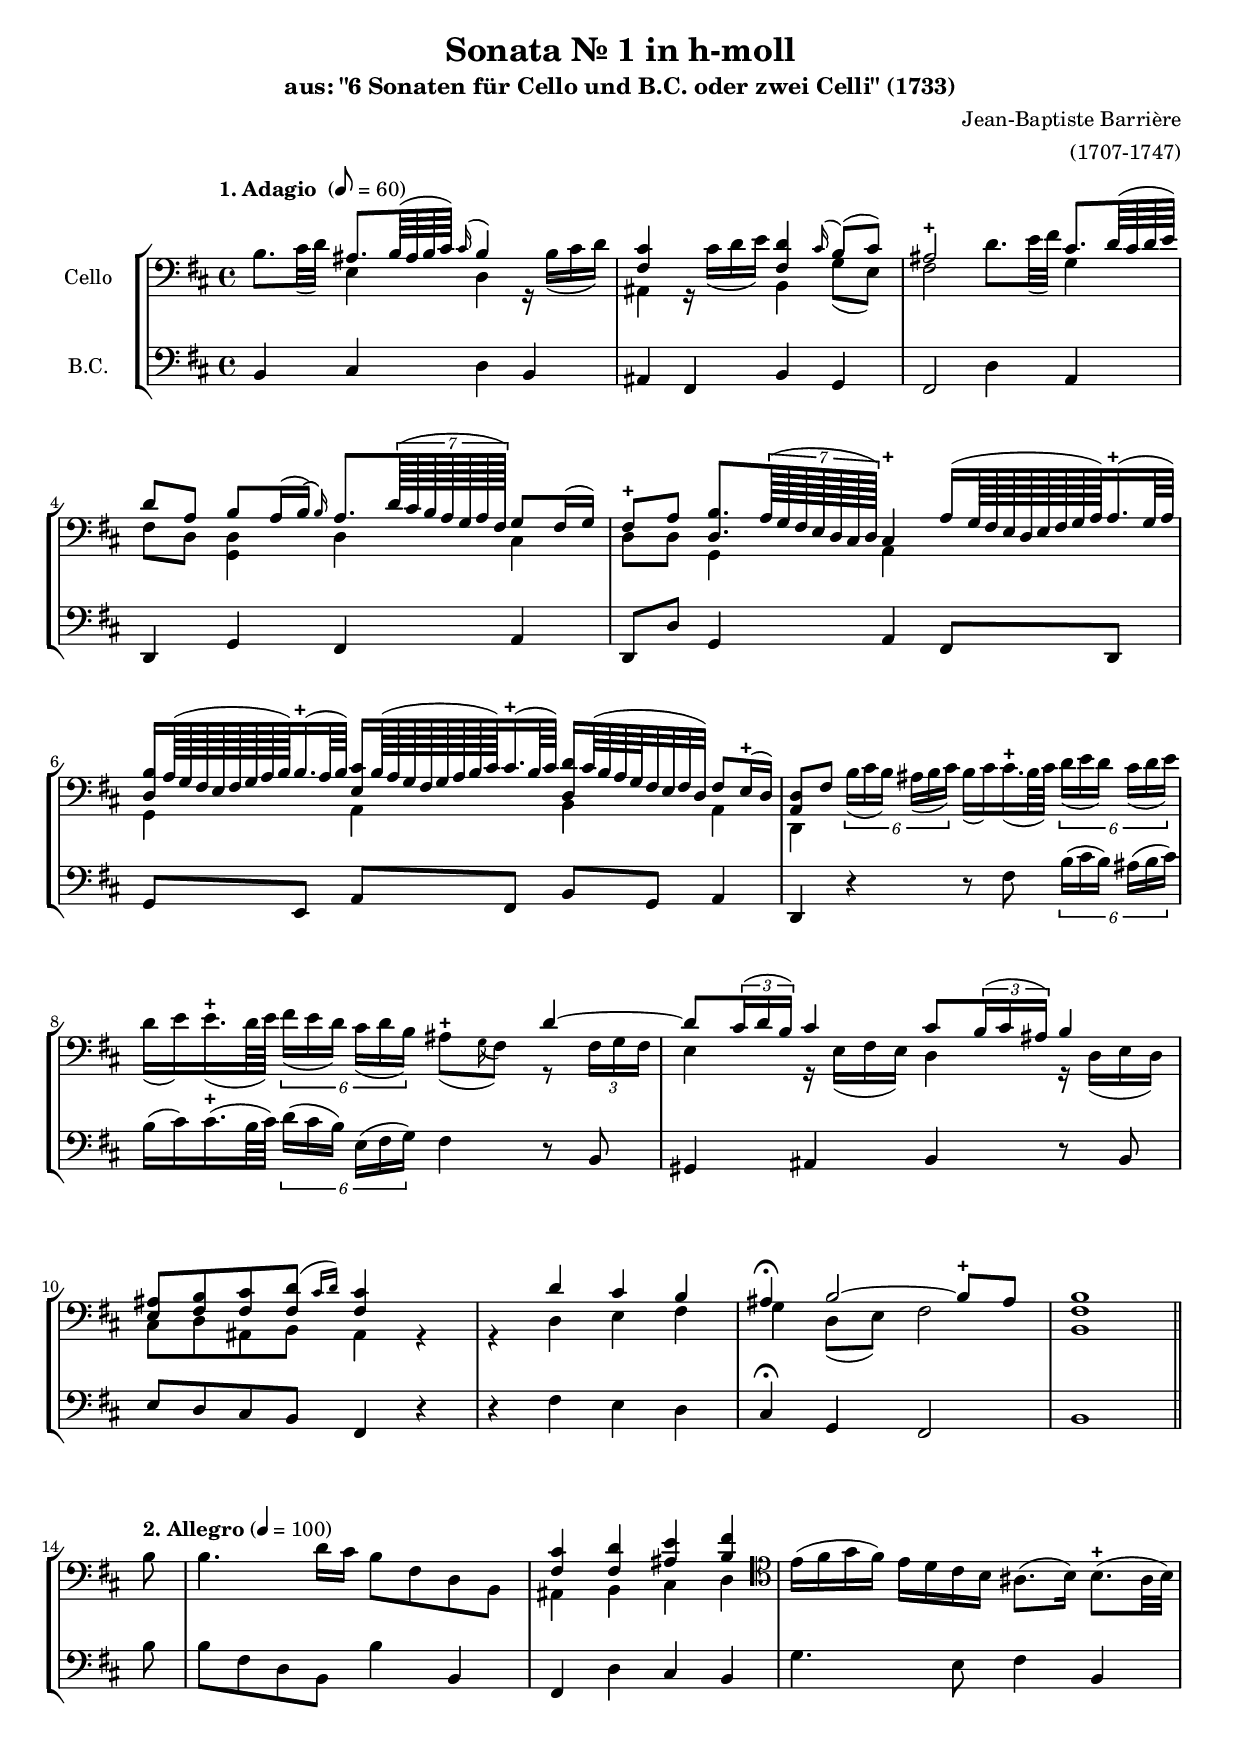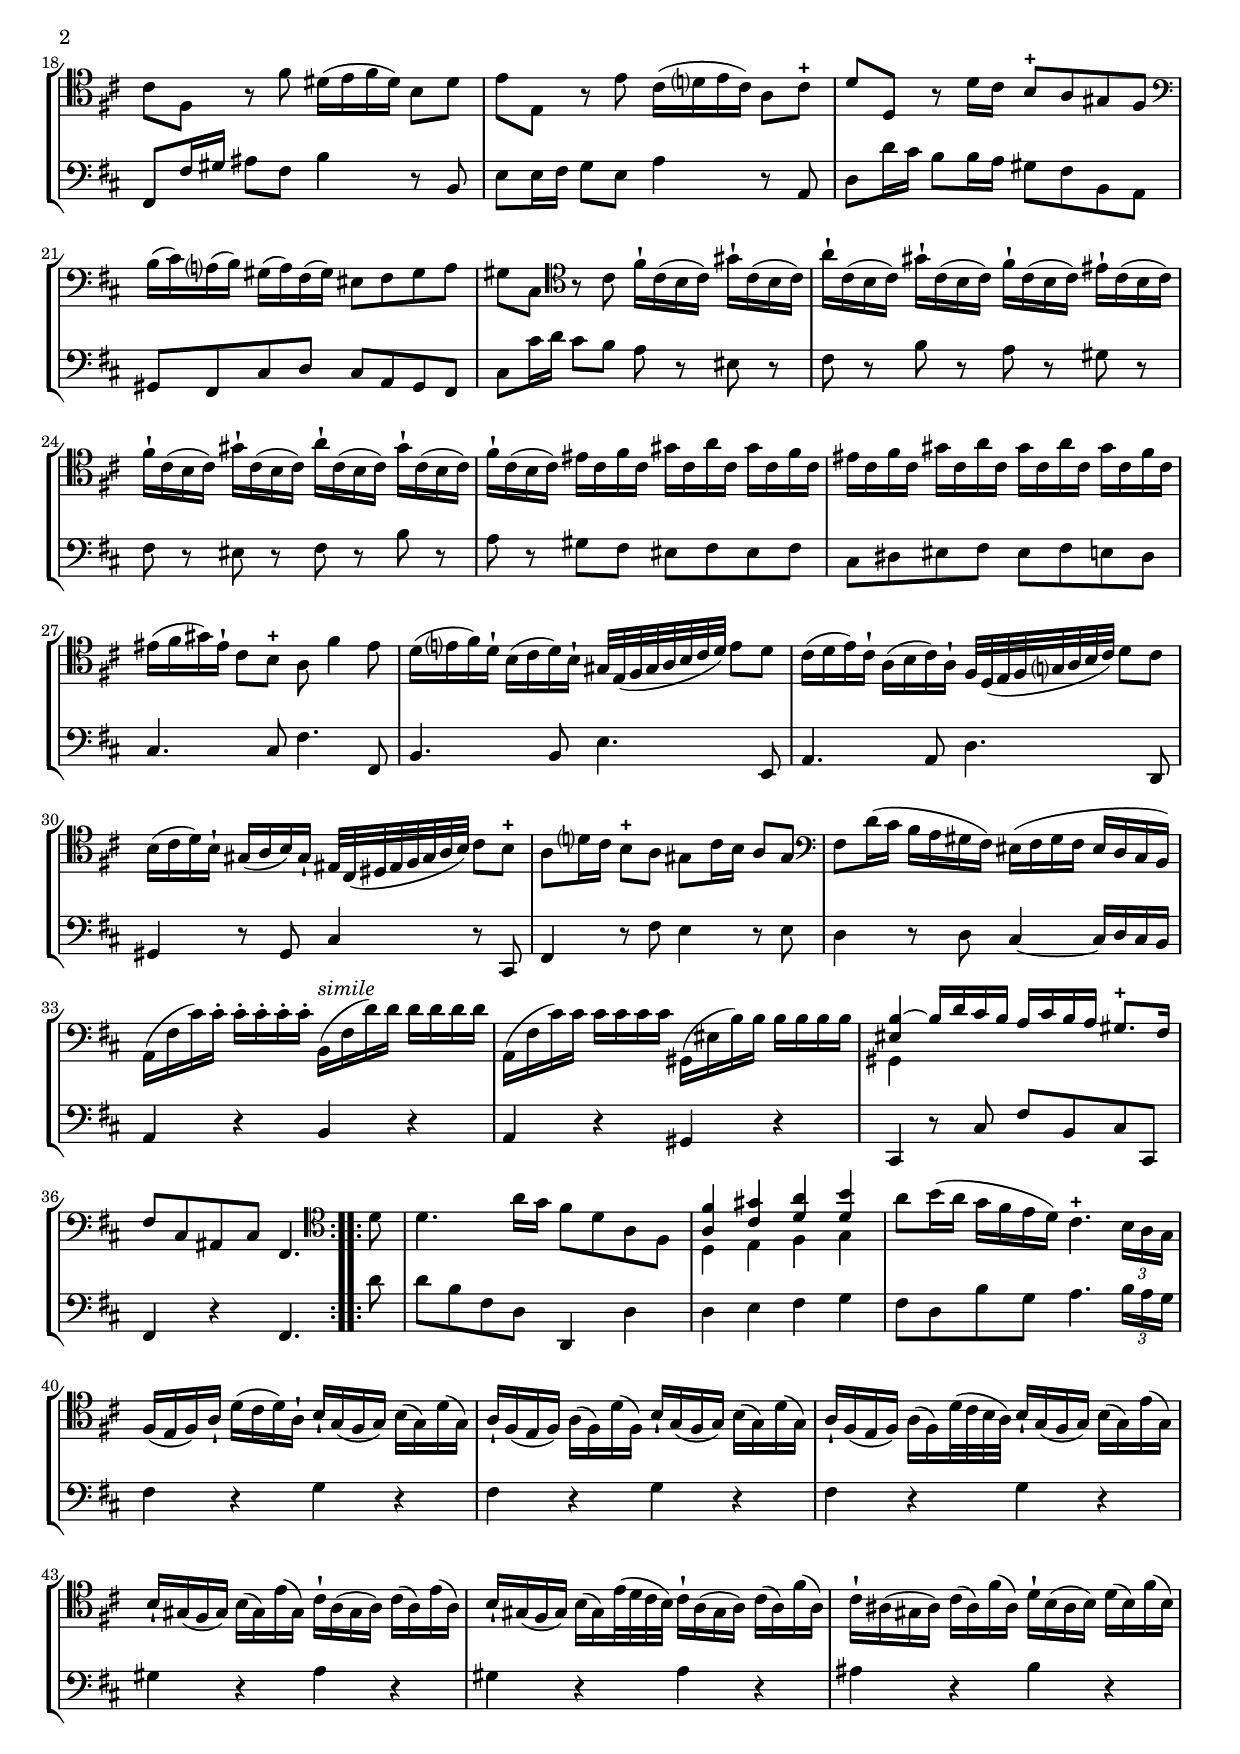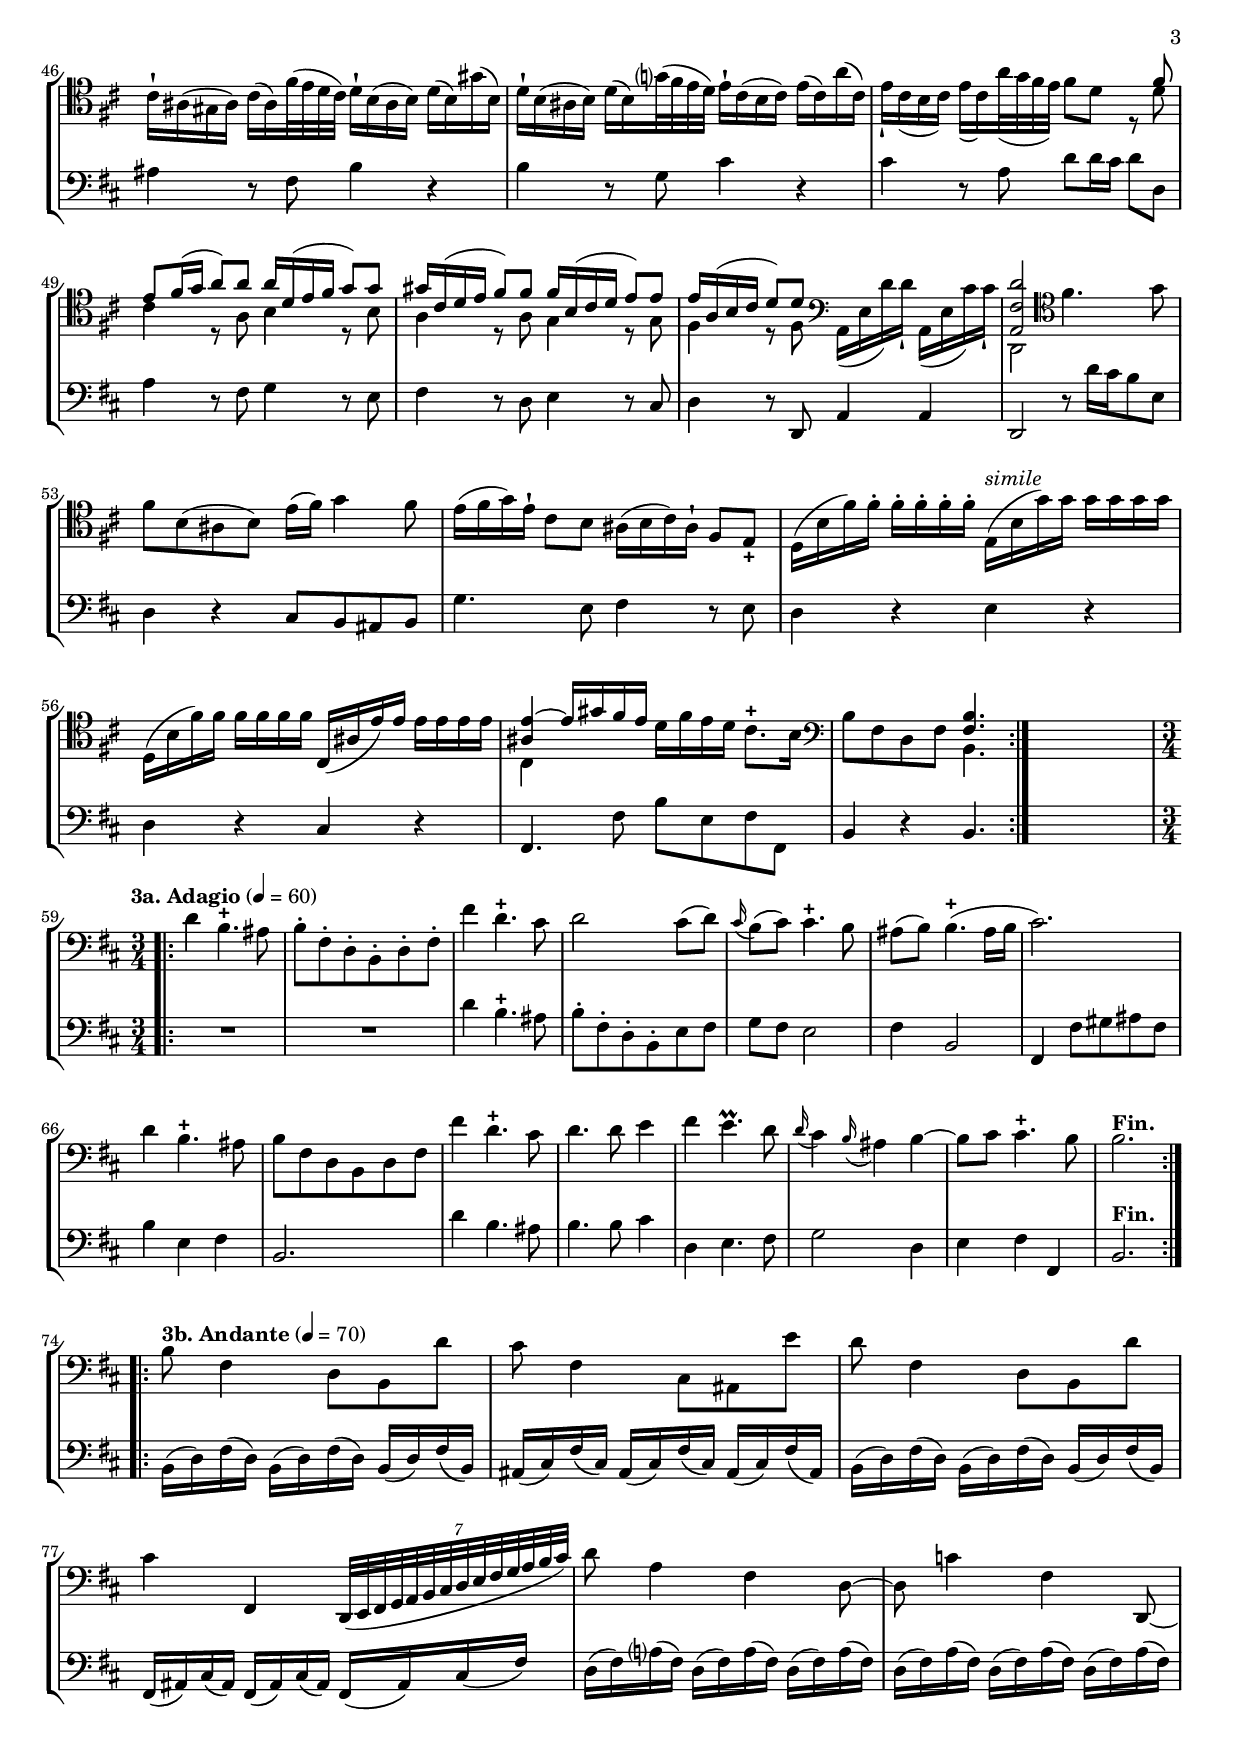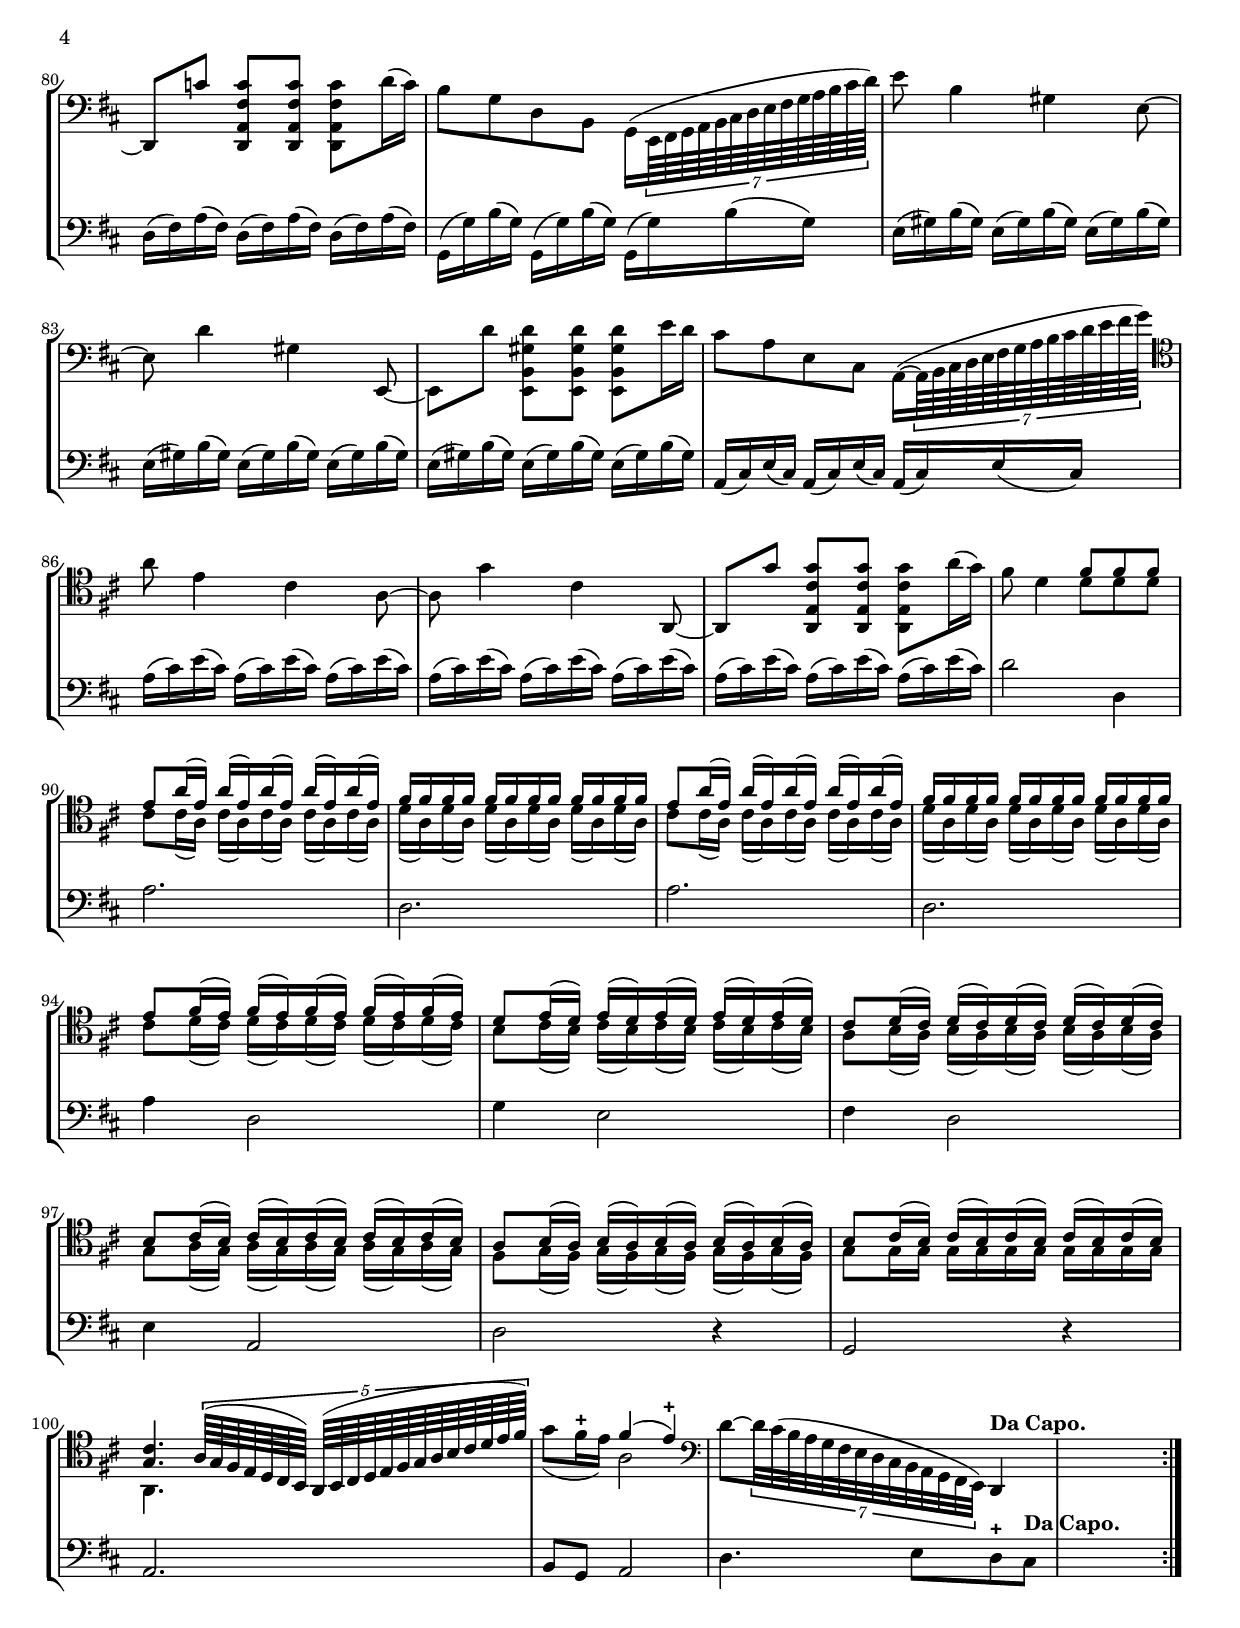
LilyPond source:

\version "2.12.3"
\include "deutsch.ly"

#(set-global-staff-size 18)

\header {
  title = "Sonata Nr. 1 in h-moll"
  subtitle = "aus: \"6 Sonaten für Cello und B.C. oder zwei Celli\" (1733)"
  composer = "Jean-Baptiste Barrière"
  arranger = "(1707-1747)"
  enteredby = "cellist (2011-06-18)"
}

voiceconsts = {
 \key h \minor
 \time 4/4
 \clef "bass"
% \clef "treble"
% \numericTimeSignature
 \compressFullBarRests
 \tempo "1. Adagio " 8=60
}

%minstr = "harpsichord"
%minstr = "clarinet"
%minstr = "accordion"
minstr = "bassoon"

daca = \markup \bold "Da Capo."
fin  = \markup \bold "Fin."
plus = \markup \bold \italic "+"
simi = \markup \italic "simile"

va = \relative c' {
  \voiceconsts

  << { s4 ais8.[ h64( ais h cis]) \appoggiatura cis16 h4 s }
  \\ { h8. cis32( d) e,4 d r16 h'( cis d) } >>
  << { <fis, cis'>4 s <fis d'> \appoggiatura cis'16 h8( cis) }
  \\ { ais,4 r16 cis'( d e) h,4 g'8( e) } >>
  << { ais2^\plus s4 cis8.[ d64( cis d e]) }
  \\ { fis,2 d'8. e32( fis) g,4 } >>

  << { d'8 a h[ a16( \afterGrace h]\() h\) a8.[ \times 8/7 { d128( cis h a g a fis]) } g8 fis16( g) }
  \\ { fis8 d <g, d'>4 d' cis } >>
  << { fis8^\plus a <d, h'>8.[ \times 8/7 { a'128( g fis e d cis d]) } cis4^\plus a'16[( g128 fis e d e fis g a) a16.(^\plus g64 a]) }
  \\ { d,8 d g,4 a s } >>

  << { <d h'>16[ a'128( g fis e fis g a h) h16.(^\plus a64 h]) <e, cis'>16[ h'128( a g fis g a h cis) cis16.(^\plus h64 cis]) <d, d'>16[ cis'64( h a g fis32 e fis d]) fis8 e16(^\plus d) }
  \\ { g,4 a h a } >>

%  \tieUp
  << { <a d>8 fis' s2. }
  \\ { d,4 \times 4/6 { h''16[( cis h]) ais[( h cis]) } h16[( cis) cis16.(^\plus h64 cis]) \times 4/6 { d16[( e d]) cis[( d e]) } } >>
%  \tieNeutral
  << { s2. d4~ }
  \\ { d16[( e) e16.(^\plus d64 e]) \times 4/6 { fis16[( e d]) cis[( d h]) } ais8^\plus( \appoggiatura g16 fis8) r \times 2/3 { fis16 g fis } } >>
  << { d'8[ \times 2/3 { cis16( d h]) } cis4 cis8[ \times 2/3 { h16( cis ais]) } h4 }
  \\ { e, r16 e( fis e) d4 r16 d( e d) } >>

  << { <e ais>8 <fis h> <fis cis'> \afterGrace <fis d'>( { cis'16[ d]) } <fis, cis'>4 s }
  \\ { cis8 d ais h ais4 r } >>
  << { s d'4 cis h } \\ { r d, e fis } >>
  << { ais\fermata h2~ h8^\plus ais } \\ { g4 d8( e) fis2 } >>
  < h, fis' h>1 \bar "|."

  \break \tempo "2. Allegro" 4=100
  \repeat volta 2 {
    \partial 8 h'8
    h4. d16 cis h8 fis d h
    << { <fis' cis'>4 <fis d'> <ais e'> <h fis'> }
    \\ { ais, h cis d } >> \clef "tenor"
    e'16( fis g fis) e d cis h ais8.( h16) h8.(^\plus ais32 h)
    cis8 fis, r fis' dis16( e fis dis) h8 dis
    e e, r8 e' cis16( d? e cis) a8 cis^\plus

    d d, r d'16 cis h8^\plus a gis fis \clef "bass"
    h16( cis) a?( h) gis( a) fis( gis) eis8 fis gis a
    gis cis, \clef "tenor" r cis'   fis16-| cis( h cis) gis'-| cis,( h cis)

    a'-| cis,( h cis) gis'-| cis,( h cis) fis-| cis( h cis) eis-| cis( h cis)
    fis-| cis( h cis) gis'-| cis,( h cis) a'-| cis,( h cis) gis'-| cis,( h cis)
    fis-| cis( h cis) eis cis fis cis gis' cis, a' cis, gis' cis, fis cis
    eis cis fis cis gis' cis, a' cis, gis' cis, a' cis, gis' cis, fis cis

    eis( fis gis) eis-| cis8 h^\plus a fis'4 eis8
    d16( e? fis) d-| h( cis d) h-| gis32 e( fis gis a h cis d) e8 d
    cis16( d e) cis-| a( h cis) a-| fis32 d( e fis g? a h cis) d8 cis

    h16( cis d) h-| gis( a h) gis-| eis32 cis( dis eis fis gis a h) cis8 h^\plus
    a d?16 cis h8^\plus a gis cis16 h a8 gis \clef "bass"
    fis d'16( cis h a gis fis) eis( fis gis fis eis d cis h)

    a( fis' cis') cis-. cis-. cis-. cis-. cis-. h,(^\simi fis' d') d d d d d
    a,( fis' cis') cis cis cis cis cis gis,( eis' h') h h h h h
    << { <eis, h'~>4 h'16 d cis h a cis h a gis8.^\plus fis16 }
    \\ { gis,4 s2. } >>
    fis'8 cis ais cis fis,4.
  }

  \repeat volta 2 {
    \clef "tenor" \partial 8 d''8
    d4. a'16 g fis8 d a fis
    << { <a fis'>4 <cis gis'> <d a'> <d h'> } \\ { d, e fis g } >>
    a'8 h16( a g fis e d) cis4.^\plus \times 2/3 { h16 a g }
    fis( e fis) a-| d( cis d) a-| h-| g( fis g) h( g) d'( g,)
    a-| fis( e fis) a( fis) d'( fis,) h-| g( fis g) h( g) d'( g,)

    a-| fis( e fis) a[( fis) d'32( cis h a]) h16-| g( fis g) h( g) e'( g,)
    h-| gis( fis gis) h( gis) e'( gis,) cis-| a( gis a) cis( a) e'( a,)
    h-| gis( fis gis) h[( gis) e'32( d cis h]) cis16-| a( gis a) cis( a) fis'( a,)

    cis-| ais( gis ais) cis( ais) fis'( ais,) d-| h( ais h) d( h) fis'( h,)
    cis-| ais( gis ais) cis[( ais) fis'32( e d cis]) d16-| h( ais h) d( h) gis'!( h,)
    d-| h( ais h) d[( h) g'?32( fis e d]) e16-| cis( h cis) e( cis) a'( cis,)

    << { s2.. fis8 }
    \\ { e16-| cis( h cis) e[( cis) a'32( g fis e]) fis8 d r d } >>
    << { e fis16( g a8) a a16 d,( e fis g8) g }
    \\ { cis,4 r8 a h4 r8 h } >>
    << { gis'16 cis,( d e fis8) fis fis16 h,( cis d e8) e }
    \\ { a,4 r8 a g4 r8 g } >>

    << { e'16 a,( h cis d8) d s2 }
    \\ { fis,4 r8 fis \clef "bass" a,16( e' d') d-| a,( e' cis') cis-| } >>
    << { <a, fis' d'>2 s }
    \\ { d, \clef "tenor" fis''4. g8 } >>
    fis h,( ais h) e16( fis) g4 fis8
    e16( fis g) e-| cis8 h ais16( h cis) ais-| fis8 e_\plus

    d16( h' fis') fis-. fis-. fis-. fis-. fis-. e,(^\simi h' g') g g g g g
    d,( h' fis') fis fis fis fis fis cis,( ais' e') e e e e e
    << { <ais, e'~>4 e'16 gis fis e s2 }
    \\ { cis,4 s d'16 fis e d cis8.^\plus h16 } >> \clef "bass"
    << { s2 <fis h>4. }
    \\ { h8 fis d fis h,4. } >>
  }

  \partial 8 s8 \break

  \repeat volta 2 {
    \tempo "3a. Adagio" 4=60 \time 3/4
    d'4 h4.^\plus ais8
    h-. fis-. d-. h-. d-. fis-.
    fis'4 d4.^\plus cis8
    d2 cis8( d)
    \appoggiatura cis16 h8( cis) cis4.^\plus h8
    ais( h) h4.(^\plus ais16 h
    cis2.)

    d4 h4.^\plus ais8
    h fis d h d fis
    fis'4 d4.^\plus cis8
    d4. d8 e4
    fis e4.\prall d8
    \appoggiatura d16 cis4 \appoggiatura h16 ais4 h~
    h8 cis cis4.^\plus h8
    h2.^\fin
  }

  \break

  \repeat volta 2 {
    \tempo "3b. Andante" 4=70
    h8 fis4 d8 h d'
    cis fis,4 cis8 ais e''
    d fis,4 d8 h d'

    cis4 fis,, \times 4/7 { d32( e fis g a h cis d e fis g a h cis) }
    d8 a4 fis d8~
    d c'4 fis, d,8~

    d[ c''] <d,, a' fis' c'> <d a' fis' c'> <d a' fis' c'> d''16( c)
    h8 g d h g16( \times 6/7 { e64 fis g a h cis d e fis g a h cis d) }
    e8 h4 gis e8~

    e d'4 gis, e,8~
    e[ d''] <e,, h' gis' d'> <e h' gis' d'> <e h' gis' d'> e''16 d
    cis8 a e cis a16(~ \times 6/7 { a64 h cis d e fis g a h cis d e fis g) }

    \clef "tenor" a8 e4 cis a8~
    a g'4 cis, a,8~
    a[ g''] <a,, e' cis' g'>  <a e' cis' g'> <a e' cis' g'> a''16( g)
    << { s4. fis8 fis fis } \\ { fis d4 d8 d d } >>

    << { e a16( e) a( e) a( e) a( e) a( e) }
    \\ { cis8 cis16( a) cis( a) cis( a) cis( a) cis( a) } >>
    << { fis' fis fis fis fis fis fis fis fis fis fis fis }
    \\ { d( a) d( a) d( a) d( a) d( a) d( a) } >>
    << { e'8 a16( e) a( e) a( e) a( e) a( e) }
    \\ { cis8 cis16( a) cis( a) cis( a) cis( a) cis( a) } >>

    << { fis' fis fis fis fis fis fis fis fis fis fis fis }
    \\ { d( a) d( a) d( a) d( a) d( a) d( a) } >>
    << { e'8 fis16( e) fis( e) fis( e) fis( e) fis( e) }
    \\ { cis8 d16( cis) d( cis) d( cis) d( cis) d( cis) } >>
    << { d8 e16( d) e( d) e( d) e( d) e( d) }
    \\ { h8 cis16( h) cis( h) cis( h) cis( h) cis( h) } >>

    << { cis8 d16( cis) d( cis) d( cis) d( cis) d( cis) }
    \\ { a8 h16( a) h( a) h( a) h( a) h( a) } >>
    << { h8 cis16( h) cis( h) cis( h) cis( h) cis( h) }
    \\ { g8 a16( g) a( g) a( g) a( g) a( g) } >>
    << { a8 h16( a) h( a) h( a) h( a) h( a) }
    \\ { fis8 g16( fis) g( fis) g( fis) g( fis) g( fis) } >>

    << { h8 cis16( h) cis( h) cis( h) cis( h) cis( h) }
    \\ { g8 g16 g g g g g g g g g } >>
    << { <g cis>4. \times 6/5 { a64[( g fis e d cis h]) a( h cis d e fis g a h cis d e fis) } }
    \\ { a,,4. s } >>
    << { s4 fis''( e^\plus) } \\ { g8( fis16^\plus e) a,2 } >> \clef "bass"

    d8~ \times 6/7 { d32 cis( h a g fis e d cis h a g fis e) } d4^\daca
    s2.
  }
}

vb = \relative c {
  \voiceconsts

  h4 cis d h
  ais fis h g
  fis2 d'4 a

  d, g fis a
  d,8 d' g,4 a fis8 d
  g e a[ fis] h g a4
  d, r r8 fis' \times 4/6 { h16[( cis h]) ais[( h cis]) }
  h16[( cis) cis16.(^\plus h64 cis]) \times 4/6 { d16[( cis h]) e,[( fis g]) } fis4 r8 h,
  gis4 ais h r8 h

  e d cis h fis4 r
  r fis' e d
  cis\fermata g fis2
  h1 \bar "||"

  \break \tempo "2. Allegro" 4=100
  \repeat volta 2 {
    \partial 8 h'8
    h8 fis d h h'4 h,
    fis d' cis h
    g'4. e8 fis4 h,
    fis8 fis'16 gis ais8 fis h4 r8 h,
    e e16 fis g8 e a4 r8 a,

    d d'16 cis h8 h16 a gis8 fis h, a
    gis fis cis' d cis a gis fis
    cis' cis'16 d cis8 h a r eis r

    fis r h r a r gis r
    fis r eis r fis r h r
    a r gis fis eis fis eis fis
    cis dis eis fis eis fis e dis

    cis4. cis8 fis4. fis,8
    h4. h8 e4. e,8
    a4. a8 d4. d,8

    gis4 r8 gis cis4 r8 cis,
    fis4 r8 fis' e4 r8 e
    d4 r8 d cis4~ cis16 d cis h

    a4 r h r
    a r gis r
    cis, r8 cis' fis h, cis cis,
    fis4 r fis4.
  }

  \repeat volta 2 {
    \partial 8 d''8
    d h fis d d,4 d'
    d e fis g
    fis8 d h' g a4. \times 2/3 { h16 a g }
    fis4 r g r
    fis r g r

    fis r g r
    gis r a r
    gis r a r

    ais r h r
    ais r8 fis h4 r
    h r8 g cis4 r

    cis r8 a d d16 cis d8 d,
    a'4 r8 fis g4 r8 e
    fis4 r8 d e4 r8 cis

    d4 r8 d, a'4 a
    d,2 r8 d''16[ cis h8 e,]
    d4 r cis8 h ais h
    g'4. e8 fis4 r8 e

    d4 r e r
    d r cis r
    fis,4. fis'8 h e, fis fis,
    h4 r h4.
  }

  \partial 8 s8 \break

  \repeat volta 2 {
    \tempo "3a. Adagio" 4=60 \time 3/4
    R2.*2
    d'4 h4.^\plus ais8
    h-. fis-. d-. h-. e fis
    g fis e2
    fis4 h,2
    fis4 fis'8 gis ais fis

    h4 e, fis
    h,2.
    d'4 h4. ais8
    h4. h8 cis4
    d, e4. fis8
    g2 d4
    e fis fis,
    h2.^\fin
  }

  \break

  \repeat volta 2 {
    \tempo "3b. Andante" 4=70
    h16( d) fis( d) h( d) fis( d) h( d) fis( h,)
    ais( cis) fis( cis) ais( cis) fis( cis) ais( cis) fis( ais,)
    h( d) fis( d) h( d) fis( d) h( d) fis( h,)

    fis( ais) cis( ais) fis( ais) cis( ais) fis( ais) cis( fis)
    d( fis) a?( fis) d( fis) a( fis) d( fis) a( fis)
    d( fis) a( fis) d( fis) a( fis) d( fis) a( fis)

    d( fis) a( fis) d( fis) a( fis) d( fis) a( fis)
    g,( g') h( g) g,( g') h( g) g,( g') h( g)
    e( gis) h( gis) e( gis) h( gis) e( gis) h( gis)

    e( gis) h( gis) e( gis) h( gis) e( gis) h( gis)
    e( gis) h( gis) e( gis) h( gis) e( gis) h( gis)
    a,( cis) e( cis) a( cis) e( cis) a( cis) e( cis)

    a'( cis) e( cis) a( cis) e( cis) a( cis) e( cis)
    a( cis) e( cis) a( cis) e( cis) a( cis) e( cis)
    a( cis) e( cis) a( cis) e( cis) a( cis) e( cis)
    d2 d,4

    a'2.
    d,
    a'

    d,
    a'4 d,2
    g4 e2

    fis4 d2
    e4 a,2
    d2 r4

    g,2 r4
    a2.
    h8 g a2

    d4. e8 d^\plus cis^\daca
    s2.
  }
}


\book {
  \score {
    \new StaffGroup <<
      \new Staff {
	\set Staff.midiInstrument = \minstr
	\set Staff.instrumentName = #"Cello"
	\transpose h h { \va }
      }

      \new Staff {
	\set Staff.midiInstrument = \minstr
	\set Staff.instrumentName = #"B.C."
	\transpose h h { \vb }
      }
    >>

    \layout {}

    \midi {
      \context {
	\Score
	tempoWholesPerMinute = #(ly:make-moment 60 8)
      }
    }
  }
}
